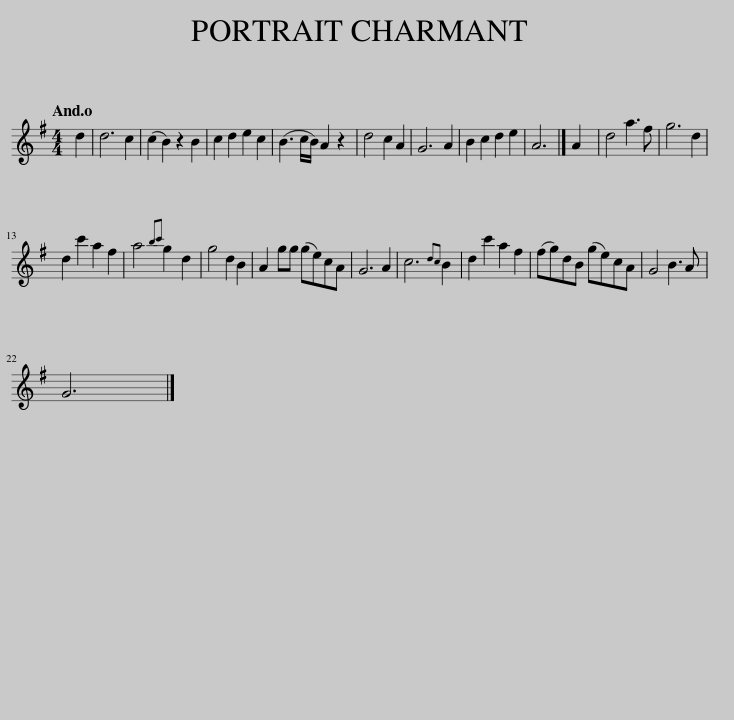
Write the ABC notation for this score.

X:1
L:1/8
Q:1/4=120
M:4/4
I:linebreak $
K:G
V:1 treble
V:1
 d2 | d6 c2 | (c2 B2) z2 B2 | c2 d2 e2 c2 | (B3 c/B/) A2 z2 | %5
 d4 c2 A2 | G6 A2 | B2 c2 d2 e2 | A6 |] A2 | %10
 d4 a3 f | g6 d2 |$ d2 c'2 a2 f2 | a4{bc'} g2 d2 | g4 d2 B2 | %15
 A2 gg (ge)cA | G6 A2 | c6{dc} B2 | d2 c'2 a2 f2 | (fg)dB (ge)cA | %20
 G4 B3 A |$ G6 |] %22
